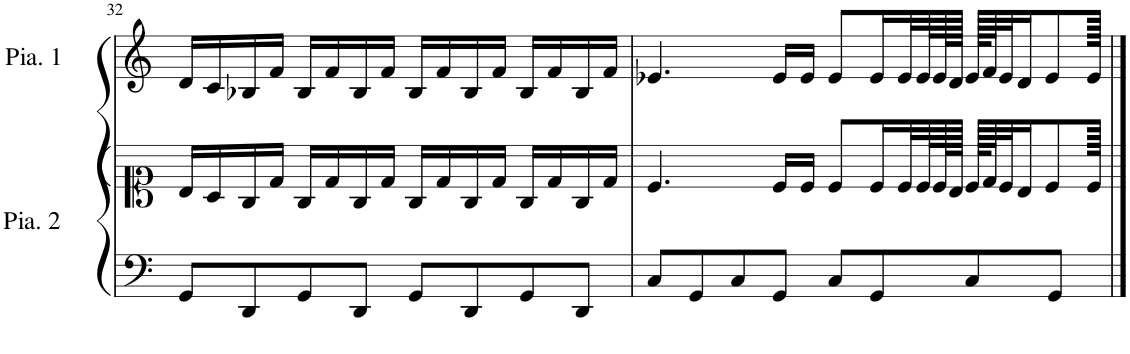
**kern	**kern	**kern
*part2	*part2	*part1
*staff3	*staff2	*staff1
*I"Piano 2	*	*I"Piano 1
*I'Pia. 2	*	*I'Pia. 1
!!LO:PB:g=z
*clefF4	*clefC1	*clefG2
*k[]	*k[]	*k[]
*M4/4	*M4/4	*M4/4
*met(c)	*met(c)	*met(c)
=32	=32	=32
8GG/L	16B/LL	16d/LL
.	16A/	16c/
8DD/	16G/	16B-X/
.	16d/JJ	16f/JJ
8GG/	16G/LL	16B-/LL
.	16d/	16f/
8DD/J	16G/	16B-/
.	16d/JJ	16f/JJ
8GG/L	16G/LL	16B-/LL
.	16d/	16f/
8DD/	16G/	16B-/
.	16d/JJ	16f/JJ
8GG/	16G/LL	16B-/LL
.	16d/	16f/
8DD/J	16G/	16B-/
.	16d/JJ	16f/JJ
=33	=33	=33
8C/L	4.c/	4.e-X/
8GG/	.	.
8C/	.	.
8GG/J	16c/LL	16e-/LL
.	16c/JJ	16e-/JJ
8C/L	8c/L	8e-/L
8GG/	16c/L	16e-/L
.	32c/L	32e-/L
.	64c/L	64e-/L
.	128c/L	128e-/L
.	128B/JJJJJ	128d/JJJJJ
8C/	128c/KLLLL	128e-/KLLLL
.	64d/J	64f/J
.	32c/J	32e-/J
.	16B/J	16d/J
.	8c/	8e-/
8GG/J	.	.
.	128c/Jkkkk	128e-/Jkkkk
==	==	==
*-	*-	*-
